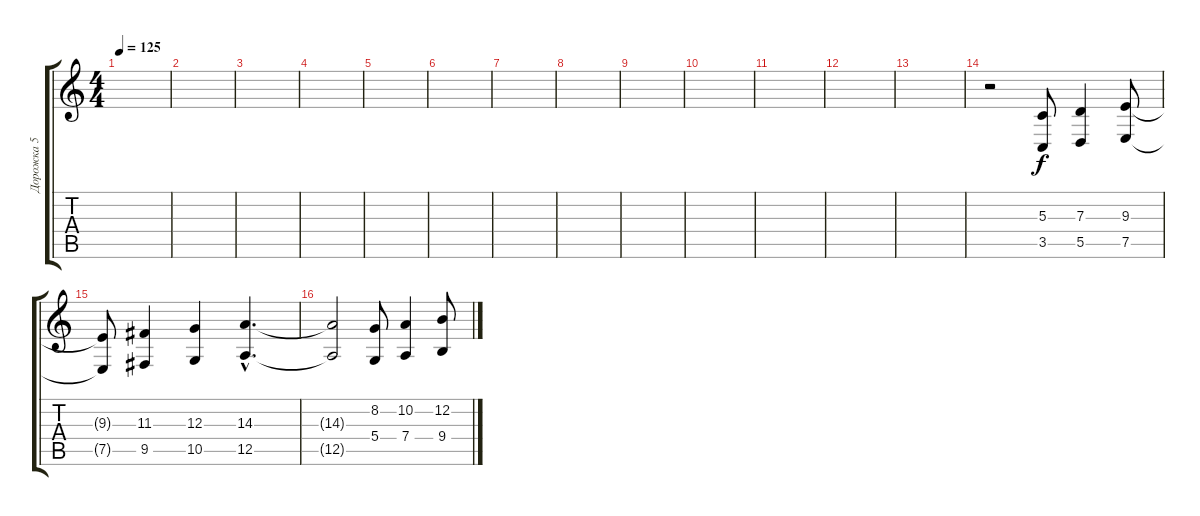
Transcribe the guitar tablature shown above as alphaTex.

\track ("Дорожка 5" "Дорожка 5") {instrument fx5brightness}
\staff {score tabs}
\tuning (E4 B3 G3 D3 A2 E2) {hide}
\ts (4 4)
\tempo 125
\clef g2
\ks c
|
|
|
|
|
|
|
|
|
|
|
|
|
r.2 (5.3 3.5).8 (7.3 5.5).4 (9.3 7.5).8 |
(9.3{t} 7.5{t}).8 (11.3 9.5).4 (12.3 10.5).4 (14.3{hac} 12.5{hac}).4{d} |
(14.3{t} 12.5{t}).2 (8.2 5.4).8 (10.2 7.4).4 (12.2 9.4).8
